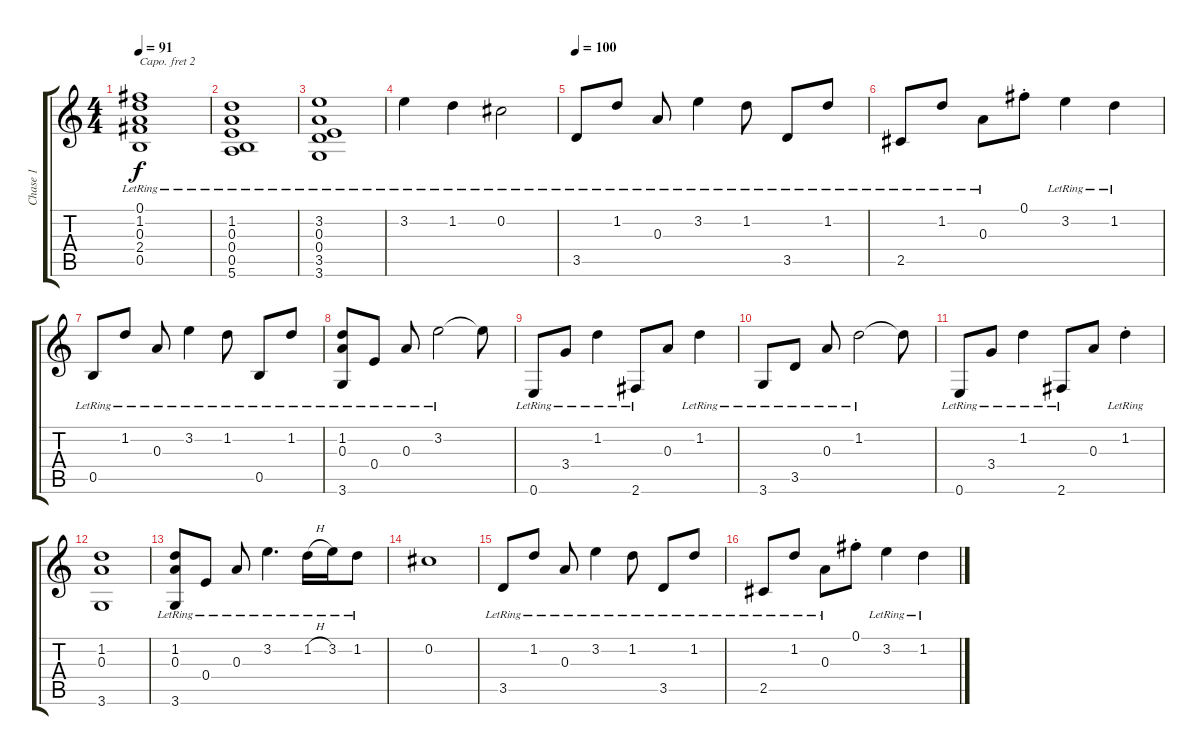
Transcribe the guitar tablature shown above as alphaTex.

\track ("Chase 1" "Chase 1") {instrument acousticguitarsteel}
\staff {score tabs}
\capo 2
\tuning (E4 B3 G3 D3 A2 D2) {hide}
\ts (4 4)
\tempo 91
\clef g2
\ks c
(0.1{lr} 1.2{lr} 0.3{lr} 2.4{lr} 0.5{lr}).1{dy f} |
(1.2{lr} 0.3{lr} 0.4{lr} 0.5{lr} 5.6{lr}).1 |
(3.2{lr} 0.3{lr} 0.4{lr} 3.5{lr} 3.6{lr}).1 |
3.2{lr}.4 1.2{lr}.4 0.2{lr}.2 |
\tempo 100
3.5{lr}.8 1.2{lr}.8 0.3{lr}.8 3.2{lr}.4 1.2{lr}.8 3.5{lr}.8 1.2{lr}.8 |
2.5{lr}.8 1.2{lr}.8 0.3{lr}.8 0.1{st}.8 3.2{lr}.4 1.2{lr}.4 |
0.5{lr}.8 1.2{lr}.8 0.3{lr}.8 3.2{lr}.4 1.2{lr}.8 0.5{lr}.8 1.2{lr}.8 |
(1.2{lr} 0.3 3.6{lr}).8 0.4{lr}.8 0.3{lr}.8 3.2{lr}.2 3.2{t}.8 |
0.6{lr}.8 3.4{lr}.8 1.2{lr}.4 2.6{lr}.8 0.3.8 1.2{lr}.4 |
3.6{lr}.8 3.5{lr}.8 0.3{lr}.8 1.2{lr}.2 1.2{t}.8 |
0.6{lr}.8 3.4{lr}.8 1.2{lr}.4 2.6{lr}.8 0.3.8 1.2{st lr}.4 |
(1.2 0.3 3.6).1 |
(1.2{lr} 0.3{lr} 3.6{lr}).8 0.4{lr}.8 0.3{lr}.8 3.2{lr}.4{d} 1.2{h lr}.16 3.2{lr}.16 1.2{lr}.8 |
0.2.1 |
3.5{lr}.8 1.2{lr}.8 0.3{lr}.8 3.2{lr}.4 1.2{lr}.8 3.5{lr}.8 1.2{lr}.8 |
2.5{lr}.8 1.2{lr}.8 0.3{lr}.8 0.1{st}.8 3.2{lr}.4 1.2{lr}.4
